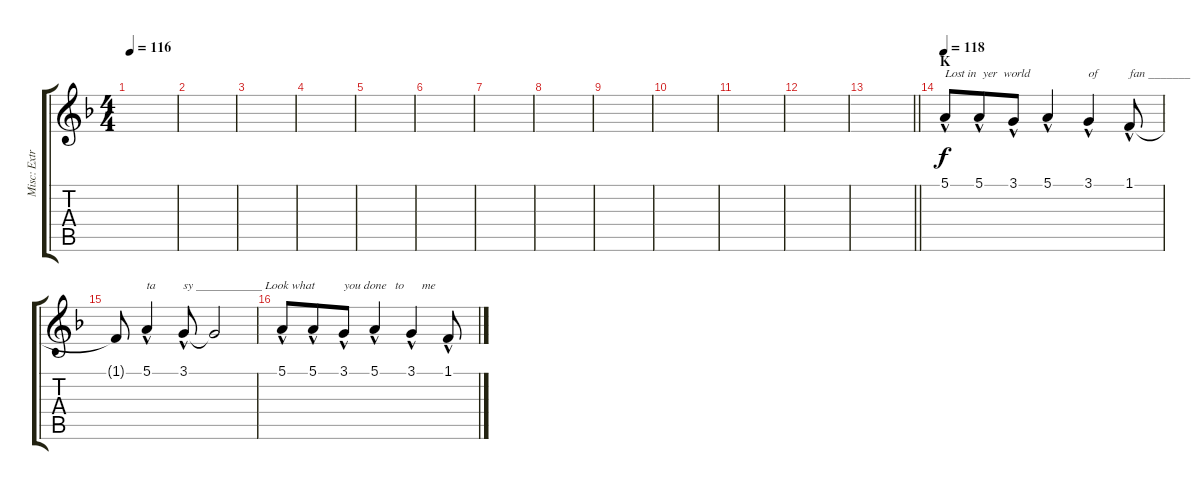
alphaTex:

\track ("Misc: Extra" "Misc: Extr") {instrument synthstrings1}
\staff {score tabs}
\tuning (E4 B3 G3 D3 A2 E2) {hide}
\ts (4 4)
\tempo 116
\clef g2
\ks f
|
|
|
|
|
|
|
|
|
|
|
|
\barLineRight lightlight
|
\section ("" "K")
\tempo 118
5.1{hac}.8{txt "Lost in  yer  world" instrument choiraahs} 5.1{hac}.8{beam merge} 3.1{hac}.8 5.1{hac}.4 3.1{hac}.4{txt "of"} 1.1{hac}.8{txt "fan _______"} |
1.1{t}.8 5.1{hac}.4{txt "ta"} 3.1{hac}.8{txt "sy ___________ Look what"} 3.1{t}.2 |
5.1{hac}.8 5.1{hac}.8{beam merge} 3.1{hac}.8{txt "you done   to      me"} 5.1{hac}.4 3.1{hac}.4 1.1{hac}.8
